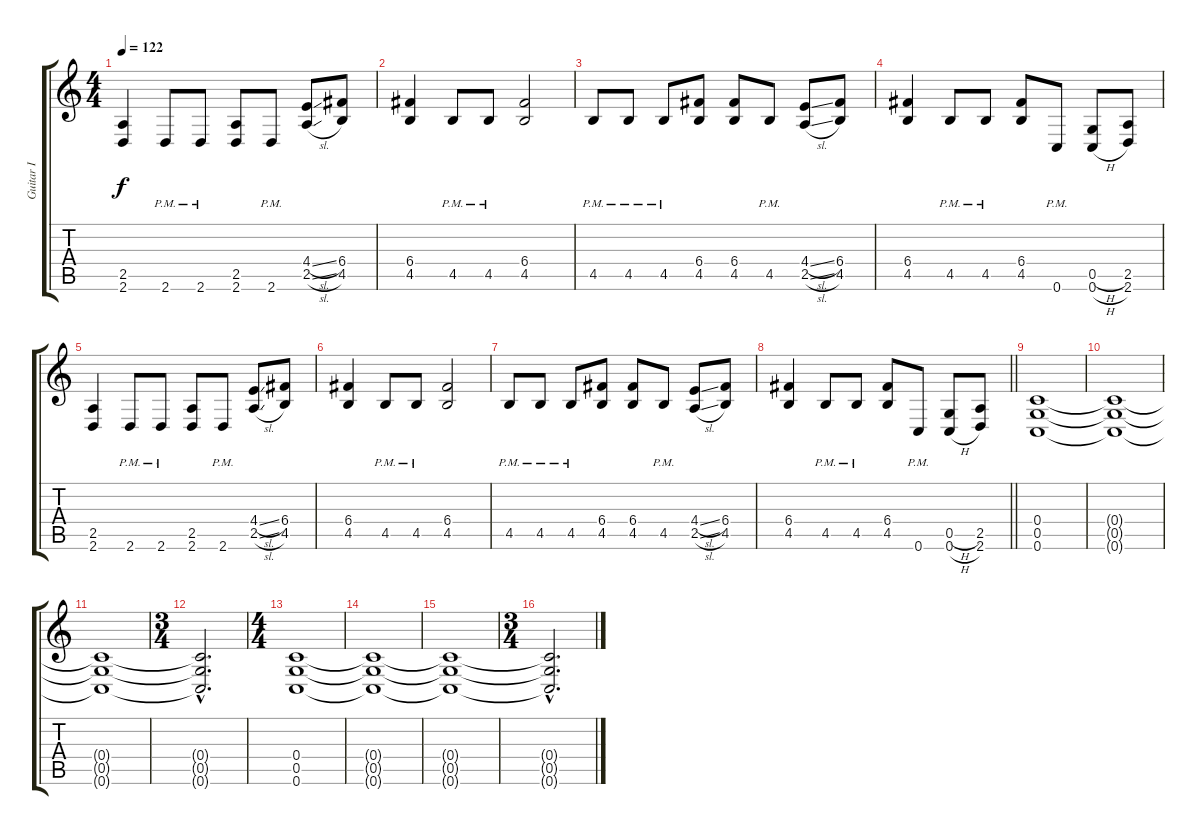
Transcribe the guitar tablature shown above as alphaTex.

\track ("Guitar I" "Guitar I") {instrument distortionguitar}
\staff {score tabs}
\tuning (D4 A3 F3 C3 G2 C2) {hide}
\ts (4 4)
\tempo 122
\clef g2
\ks c
(2.5 2.6).4{dy f} 2.6{pm}.8 2.6{pm}.8 (2.5 2.6).8 2.6{pm}.8 (4.4{sl} 2.5{sl}).8 (6.4 4.5).8 |
(6.4 4.5).4 4.5{pm}.8 4.5{pm}.8 (6.4 4.5).2 |
4.5{pm}.8 4.5{pm}.8 4.5{pm}.8 (6.4 4.5).8 (6.4 4.5).8 4.5{pm}.8 (4.4{sl} 2.5{sl}).8 (6.4 4.5).8 |
(6.4 4.5).4 4.5{pm}.8 4.5{pm}.8 (6.4 4.5).8 0.6{pm}.8 (0.5{h} 0.6{h}).8 (2.5 2.6).8 |
(2.5 2.6).4 2.6{pm}.8 2.6{pm}.8 (2.5 2.6).8 2.6{pm}.8 (4.4{sl} 2.5{sl}).8 (6.4 4.5).8 |
(6.4 4.5).4 4.5{pm}.8 4.5{pm}.8 (6.4 4.5).2 |
4.5{pm}.8 4.5{pm}.8 4.5{pm}.8 (6.4 4.5).8 (6.4 4.5).8 4.5{pm}.8 (4.4{sl} 2.5{sl}).8 (6.4 4.5).8 |
\barLineRight lightlight
(6.4 4.5).4 4.5{pm}.8 4.5{pm}.8 (6.4 4.5).8 0.6{pm}.8 (0.5{h} 0.6{h}).8 (2.5 2.6).8 |
\section ("" "")
(0.4 0.5 0.6).1 |
(0.4{t} 0.5{t} 0.6{t}).1 |
(0.4{t} 0.5{t} 0.6{t}).1 |
\ts (3 4)
(0.4{hac t} 0.5{hac t} 0.6{hac t}).2{d} |
\ts (4 4)
(0.4 0.5 0.6).1 |
(0.4{t} 0.5{t} 0.6{t}).1 |
(0.4{t} 0.5{t} 0.6{t}).1 |
\ts (3 4)
(0.4{hac t} 0.5{hac t} 0.6{hac t}).2{d}
